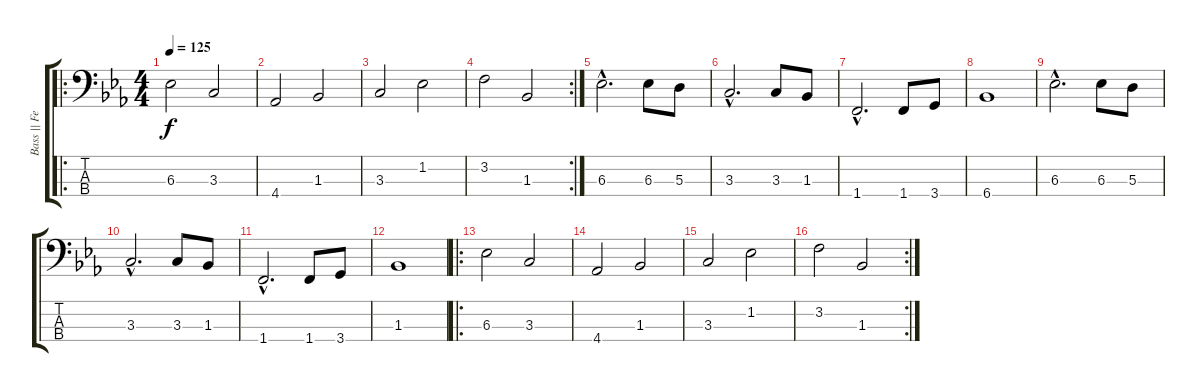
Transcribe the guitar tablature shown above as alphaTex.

\track ("Bass || Fender Standard Precision Bass" "Bass || Fe") {instrument electricbassfinger}
\staff {score tabs}
\tuning (G2 D2 A1 E1) {hide}
\ro
\ts (4 4)
\tempo 125
\clef f4
\ks eb
6.3.2{dy f} 3.3.2 |
4.4.2 1.3.2 |
3.3.2 1.2.2 |
\rc 2
3.2.2 1.3.2 |
6.3{hac}.2{d} 6.3.8 5.3.8 |
3.3{hac}.2{d} 3.3.8 1.3.8 |
1.4{hac}.2{d} 1.4.8 3.4.8 |
6.4.1 |
6.3{hac}.2{d} 6.3.8 5.3.8 |
3.3{hac}.2{d} 3.3.8 1.3.8 |
1.4{hac}.2{d} 1.4.8 3.4.8 |
1.3.1 |
\ro
6.3.2 3.3.2 |
4.4.2 1.3.2 |
3.3.2 1.2.2 |
\rc 2
3.2.2 1.3.2
